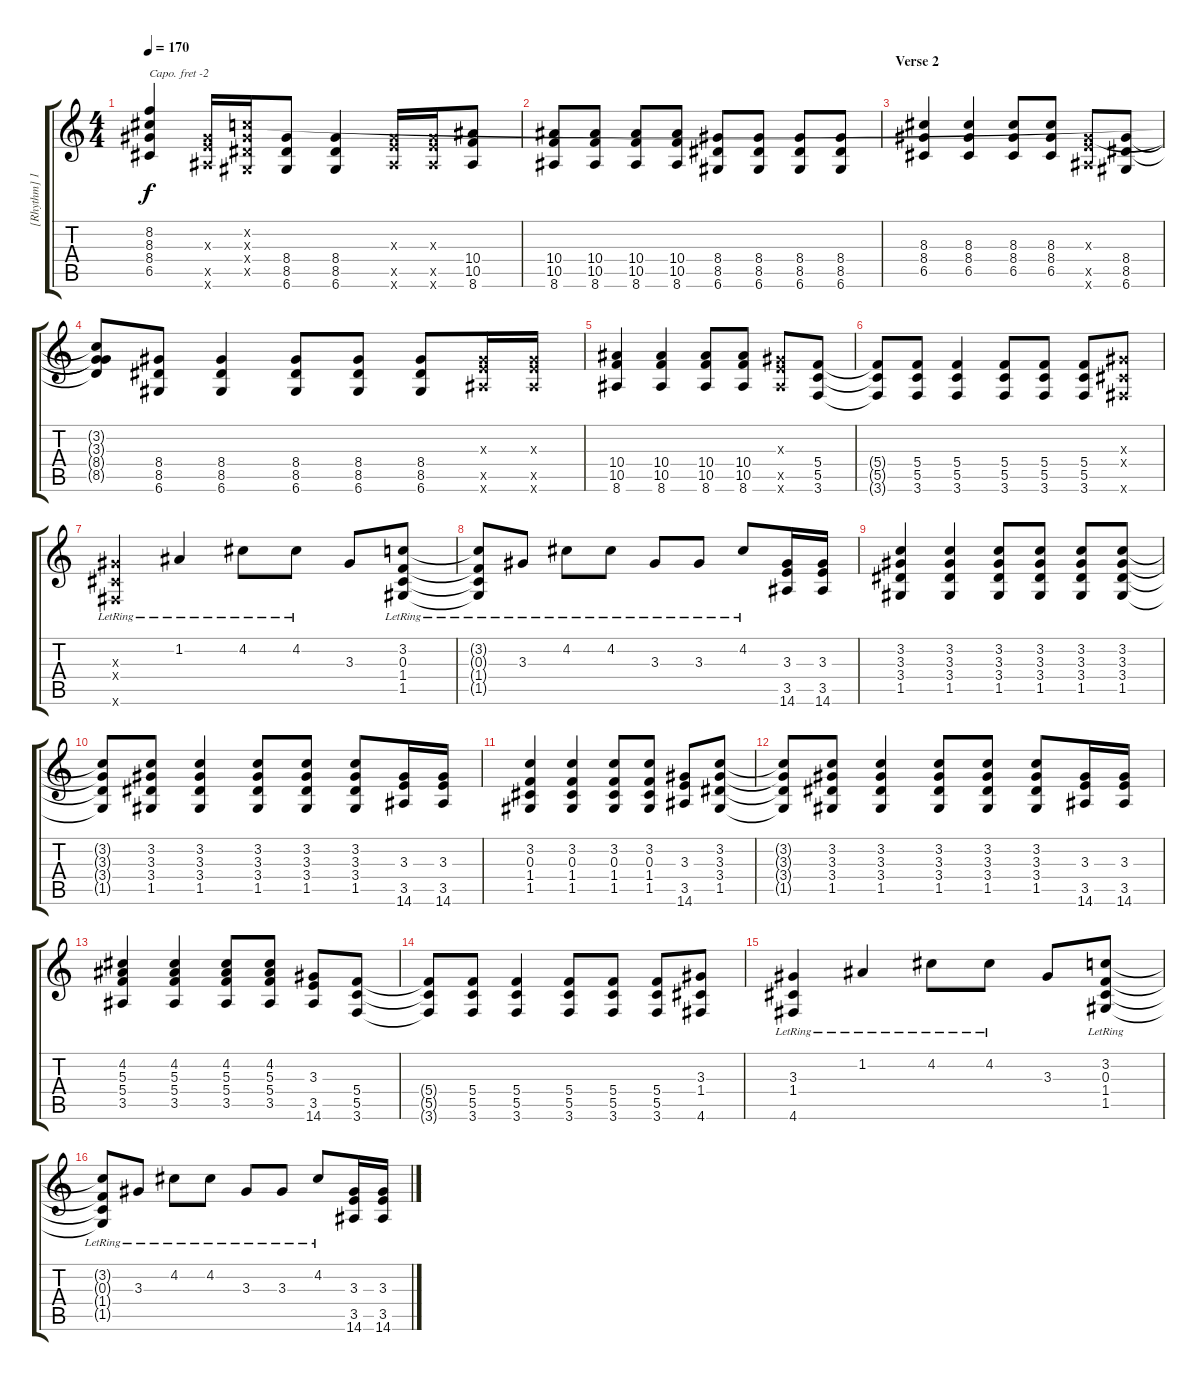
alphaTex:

\track ("[Rhythm] 1 - Billie Joe Armstrong" "[Rhythm] 1") {instrument distortionguitar}
\staff {score tabs}
\capo -2
\tuning (E4 B3 G3 D3 A2 E2) {hide}
\ts (4 4)
\tempo 170
\clef g2
\ks c
(8.2 8.3 8.4 6.5).4{dy f} (3.3{x} 3.5{x} 14.6{x}).16 (3.2{x} 3.3{x} 3.4{x} 1.5{x}).16 (8.4 8.5 6.6).8 (8.4 8.5 6.6).4 (3.3{x} 3.5{x} 14.6{x}).16 (3.3{x} 3.5{x} 14.6{x}).16 (10.4 10.5 8.6).8 |
(10.4 10.5 8.6).8 (10.4 10.5 8.6).8 (10.4 10.5 8.6).8 (10.4 10.5 8.6).8 (8.4 8.5 6.6).8 (8.4 8.5 6.6).8 (8.4 8.5 6.6).8 (8.4 8.5 6.6).8 |
\section ("" "Verse 2")
(8.3 8.4 6.5).4 (8.3 8.4 6.5).4 (8.3 8.4 6.5).8 (8.3 8.4 6.5).8 (3.3{x} 3.5{x} 14.6{x}).8 (8.4 8.5 6.6).8 |
(3.2{t} 3.3{t} 8.4{t} 8.5{t}).8 (8.4 8.5 6.6).8 (8.4 8.5 6.6).4 (8.4 8.5 6.6).8 (8.4 8.5 6.6).8 (8.4 8.5 6.6).8 (3.3{x} 3.5{x} 14.6{x}).16 (3.3{x} 3.5{x} 14.6{x}).16 |
(10.4 10.5 8.6).4 (10.4 10.5 8.6).4 (10.4 10.5 8.6).8 (10.4 10.5 8.6).8 (3.3{x} 3.5{x} 14.6{x}).8 (5.4 5.5 3.6).8 |
(5.4{t} 5.5{t} 3.6{t}).8 (5.4 5.5 3.6).8 (5.4 5.5 3.6).4 (5.4 5.5 3.6).8 (5.4 5.5 3.6).8 (5.4 5.5 3.6).8 (3.3{x} 1.4{x} 4.6{x}).8 |
(3.3{lr x} 1.4{lr x} 4.6{lr x}).4 1.2{lr}.4 4.2{lr}.8 4.2{lr}.8 3.3.8 (3.2{lr} 0.3{lr} 1.4{lr} 1.5{lr}).8 |
(3.2{lr t} 0.3{lr t} 1.4{lr t} 1.5{lr t}).8 3.3{lr}.8 4.2{lr}.8 4.2{lr}.8 3.3{lr}.8 3.3{lr}.8 4.2{lr}.8 (3.3 3.5 14.6).16 (3.3 3.5 14.6).16 |
(3.2 3.3 3.4 1.5).4 (3.2 3.3 3.4 1.5).4 (3.2 3.3 3.4 1.5).8 (3.2 3.3 3.4 1.5).8 (3.2 3.3 3.4 1.5).8 (3.2 3.3 3.4 1.5).8 |
(3.2{t} 3.3{t} 3.4{t} 1.5{t}).8 (3.2 3.3 3.4 1.5).8 (3.2 3.3 3.4 1.5).4 (3.2 3.3 3.4 1.5).8 (3.2 3.3 3.4 1.5).8 (3.2 3.3 3.4 1.5).8 (3.3 3.5 14.6).16 (3.3 3.5 14.6).16 |
(3.2 0.3 1.4 1.5).4 (3.2 0.3 1.4 1.5).4 (3.2 0.3 1.4 1.5).8 (3.2 0.3 1.4 1.5).8 (3.3 3.5 14.6).8 (3.2 3.3 3.4 1.5).8 |
(3.2{t} 3.3{t} 3.4{t} 1.5{t}).8 (3.2 3.3 3.4 1.5).8 (3.2 3.3 3.4 1.5).4 (3.2 3.3 3.4 1.5).8 (3.2 3.3 3.4 1.5).8 (3.2 3.3 3.4 1.5).8 (3.3 3.5 14.6).16 (3.3 3.5 14.6).16 |
(4.2 5.3 5.4 3.5).4 (4.2 5.3 5.4 3.5).4 (4.2 5.3 5.4 3.5).8 (4.2 5.3 5.4 3.5).8 (3.3 3.5 14.6).8 (5.4 5.5 3.6).8 |
(5.4{t} 5.5{t} 3.6{t}).8 (5.4 5.5 3.6).8 (5.4 5.5 3.6).4 (5.4 5.5 3.6).8 (5.4 5.5 3.6).8 (5.4 5.5 3.6).8 (3.3 1.4 4.6).8 |
(3.3{lr} 1.4{lr} 4.6{lr}).4 1.2{lr}.4 4.2{lr}.8 4.2{lr}.8 3.3.8 (3.2{lr} 0.3{lr} 1.4{lr} 1.5{lr}).8 |
(3.2{lr t} 0.3{lr t} 1.4{lr t} 1.5{lr t}).8 3.3{lr}.8 4.2{lr}.8 4.2{lr}.8 3.3{lr}.8 3.3{lr}.8 4.2{lr}.8 (3.3 3.5 14.6).16 (3.3 3.5 14.6).16
